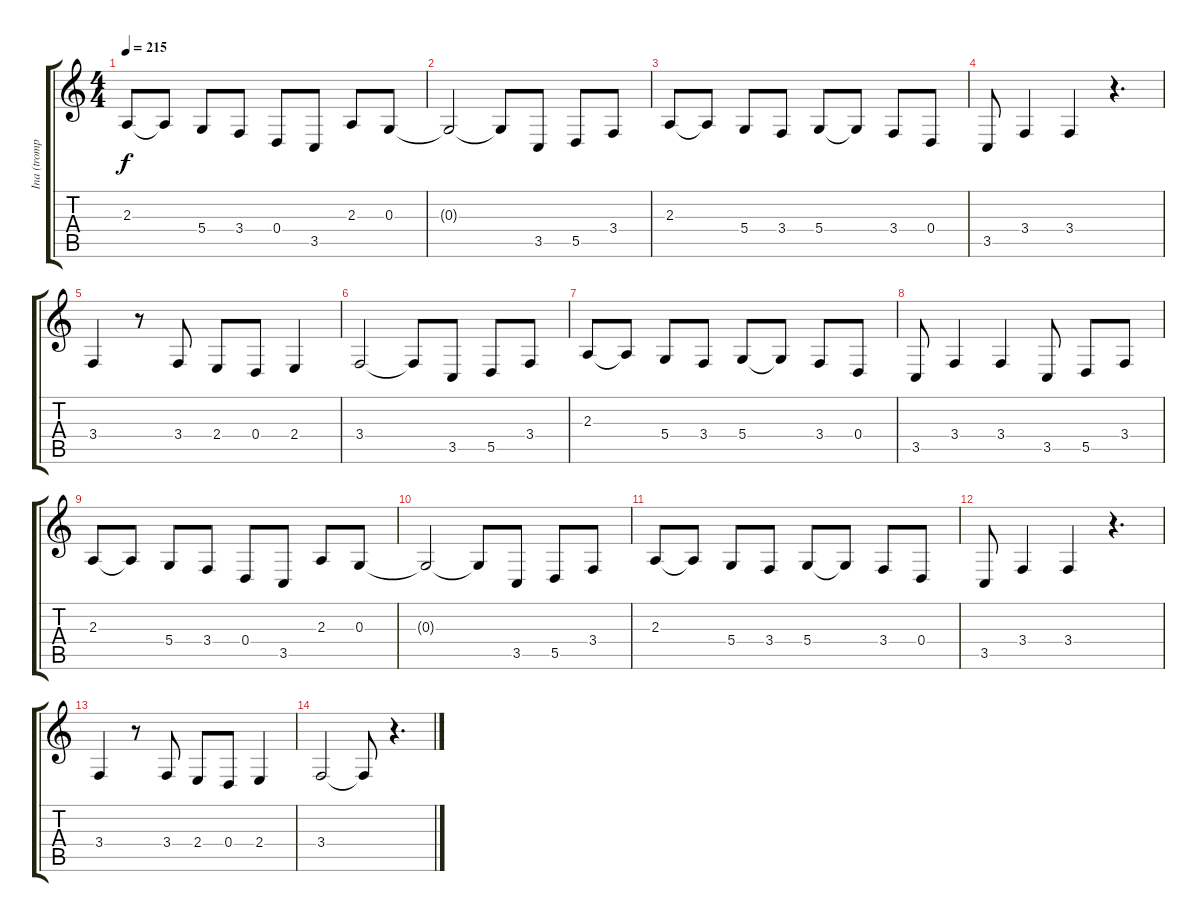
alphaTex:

\track ("Ina (trompeta)" "Ina (tromp") {instrument trumpet}
\staff {score tabs}
\tuning (E4 B3 G3 D3 A2 E2) {hide}
\ts (4 4)
\tempo 215
\clef g2
\ks c
2.3.8{dy f} 2.3{t}.8 5.4.8 3.4.8 0.4.8 3.5.8 2.3.8 0.3.8 |
0.3{t}.2 0.3{t}.8 3.5.8 5.5.8 3.4.8 |
2.3.8 2.3{t}.8 5.4.8 3.4.8 5.4.8 5.4{t}.8 3.4.8 0.4.8 |
3.5.8 3.4.4 3.4.4 r.4{d} |
3.4.4 r.8 3.4.8 2.4.8 0.4.8 2.4.4 |
3.4.2 3.4{t}.8 3.5.8 5.5.8 3.4.8 |
2.3.8 2.3{t}.8 5.4.8 3.4.8 5.4.8 5.4{t}.8 3.4.8 0.4.8 |
3.5.8 3.4.4 3.4.4 3.5.8 5.5.8 3.4.8 |
2.3.8 2.3{t}.8 5.4.8 3.4.8 0.4.8 3.5.8 2.3.8 0.3.8 |
0.3{t}.2 0.3{t}.8 3.5.8 5.5.8 3.4.8 |
2.3.8 2.3{t}.8 5.4.8 3.4.8 5.4.8 5.4{t}.8 3.4.8 0.4.8 |
3.5.8 3.4.4 3.4.4 r.4{d} |
3.4.4 r.8 3.4.8 2.4.8 0.4.8 2.4.4 |
3.4.2 3.4{t}.8 r.4{d}
